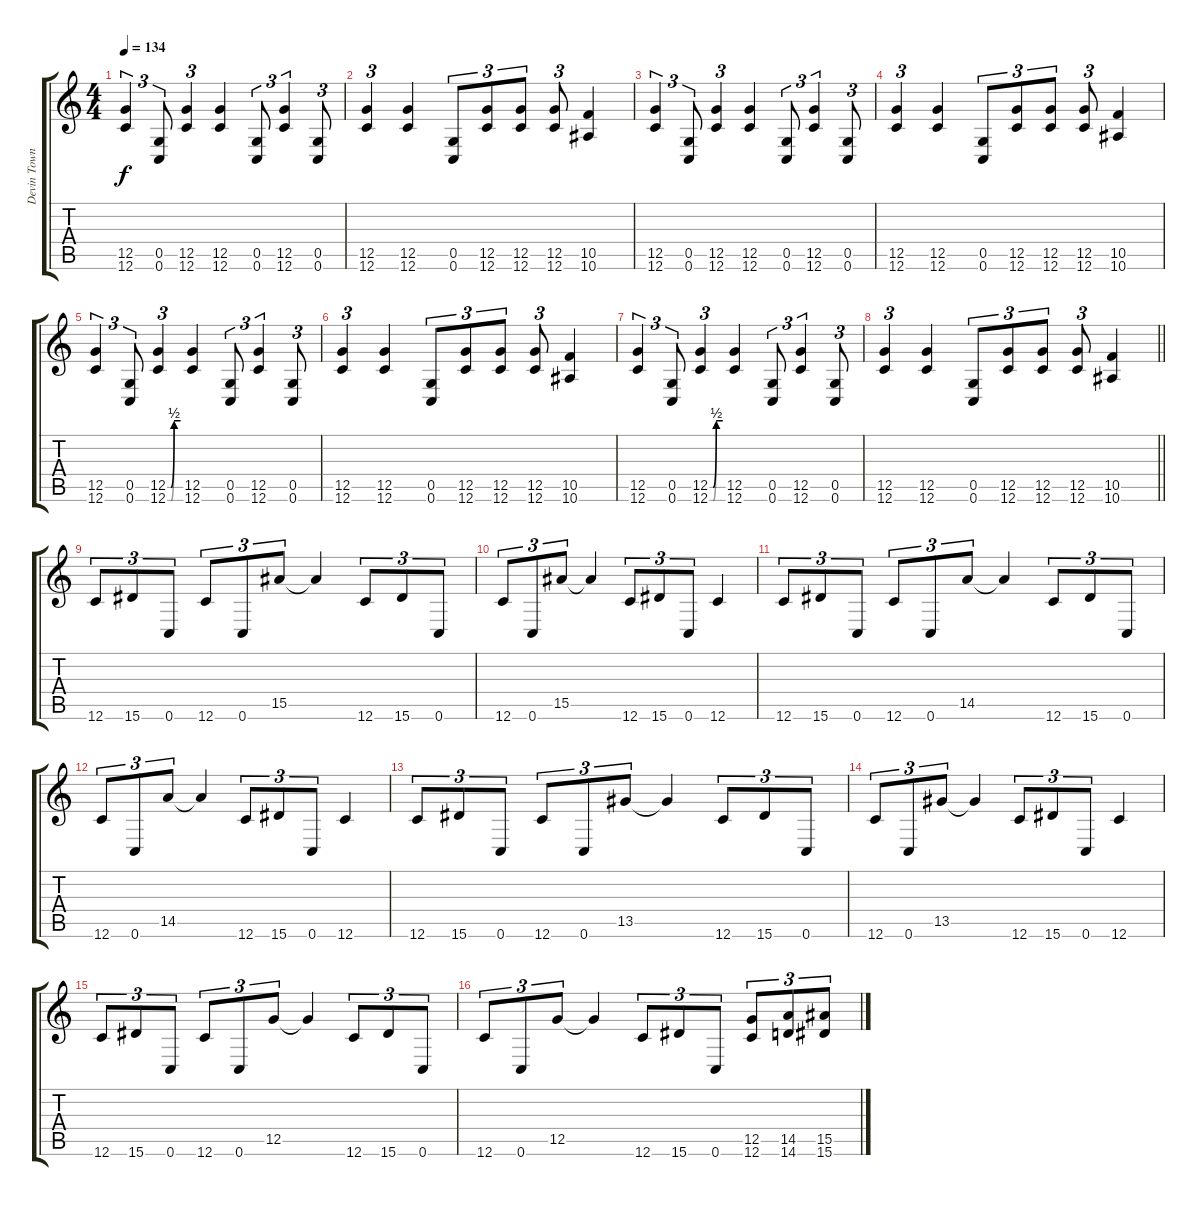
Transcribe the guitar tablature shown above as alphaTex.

\track ("Devin Townsend" "Devin Town") {instrument distortionguitar}
\staff {score tabs}
\tuning (E4 C4 G3 C3 G2 C2) {hide}
\ts (4 4)
\tempo 134
\clef g2
\ks c
(12.5 12.6).4{tu (3 2) dy f} (0.5 0.6).8{tu (3 2)} (12.5 12.6).4{tu (3 2)} (12.5 12.6).4 (0.5 0.6).8{tu (3 2)} (12.5 12.6).4{tu (3 2)} (0.5 0.6).8{tu (3 2)} |
(12.5 12.6).4{tu (3 2)} (12.5 12.6).4 (0.5 0.6).8{tu (3 2)} (12.5 12.6).8{tu (3 2)} (12.5 12.6).8{tu (3 2)} (12.5 12.6).8{tu (3 2)} (10.5 10.6).4 |
(12.5 12.6).4{tu (3 2)} (0.5 0.6).8{tu (3 2)} (12.5 12.6).4{tu (3 2)} (12.5 12.6).4 (0.5 0.6).8{tu (3 2)} (12.5 12.6).4{tu (3 2)} (0.5 0.6).8{tu (3 2)} |
(12.5 12.6).4{tu (3 2)} (12.5 12.6).4 (0.5 0.6).8{tu (3 2)} (12.5 12.6).8{tu (3 2)} (12.5 12.6).8{tu (3 2)} (12.5 12.6).8{tu (3 2)} (10.5 10.6).4 |
(12.5 12.6).4{tu (3 2)} (0.5 0.6).8{tu (3 2)} (12.5{be (custom 0 0 15 0 30 2 60 2)} 12.6{be (custom 0 0 15 0 30 2 60 2)}).4{tu (3 2)} (12.5 12.6).4 (0.5 0.6).8{tu (3 2)} (12.5 12.6).4{tu (3 2)} (0.5 0.6).8{tu (3 2)} |
(12.5 12.6).4{tu (3 2)} (12.5 12.6).4 (0.5 0.6).8{tu (3 2)} (12.5 12.6).8{tu (3 2)} (12.5 12.6).8{tu (3 2)} (12.5 12.6).8{tu (3 2)} (10.5 10.6).4 |
(12.5 12.6).4{tu (3 2)} (0.5 0.6).8{tu (3 2)} (12.5{be (custom 0 0 15 0 30 2 60 2)} 12.6{be (custom 0 0 15 0 30 2 60 2)}).4{tu (3 2)} (12.5 12.6).4 (0.5 0.6).8{tu (3 2)} (12.5 12.6).4{tu (3 2)} (0.5 0.6).8{tu (3 2)} |
\barLineRight lightlight
(12.5 12.6).4{tu (3 2)} (12.5 12.6).4 (0.5 0.6).8{tu (3 2)} (12.5 12.6).8{tu (3 2)} (12.5 12.6).8{tu (3 2)} (12.5 12.6).8{tu (3 2)} (10.5 10.6).4 |
12.6.8{tu (3 2)} 15.6.8{tu (3 2)} 0.6.8{tu (3 2)} 12.6.8{tu (3 2)} 0.6.8{tu (3 2)} 15.5.8{tu (3 2)} 15.5{t}.4 12.6.8{tu (3 2)} 15.6.8{tu (3 2)} 0.6.8{tu (3 2)} |
12.6.8{tu (3 2)} 0.6.8{tu (3 2)} 15.5.8{tu (3 2)} 15.5{t}.4 12.6.8{tu (3 2)} 15.6.8{tu (3 2)} 0.6.8{tu (3 2)} 12.6.4 |
12.6.8{tu (3 2)} 15.6.8{tu (3 2)} 0.6.8{tu (3 2)} 12.6.8{tu (3 2)} 0.6.8{tu (3 2)} 14.5.8{tu (3 2)} 14.5{t}.4 12.6.8{tu (3 2)} 15.6.8{tu (3 2)} 0.6.8{tu (3 2)} |
12.6.8{tu (3 2)} 0.6.8{tu (3 2)} 14.5.8{tu (3 2)} 14.5{t}.4 12.6.8{tu (3 2)} 15.6.8{tu (3 2)} 0.6.8{tu (3 2)} 12.6.4 |
12.6.8{tu (3 2)} 15.6.8{tu (3 2)} 0.6.8{tu (3 2)} 12.6.8{tu (3 2)} 0.6.8{tu (3 2)} 13.5.8{tu (3 2)} 13.5{t}.4 12.6.8{tu (3 2)} 15.6.8{tu (3 2)} 0.6.8{tu (3 2)} |
12.6.8{tu (3 2)} 0.6.8{tu (3 2)} 13.5.8{tu (3 2)} 13.5{t}.4 12.6.8{tu (3 2)} 15.6.8{tu (3 2)} 0.6.8{tu (3 2)} 12.6.4 |
12.6.8{tu (3 2)} 15.6.8{tu (3 2)} 0.6.8{tu (3 2)} 12.6.8{tu (3 2)} 0.6.8{tu (3 2)} 12.5.8{tu (3 2)} 12.5{t}.4 12.6.8{tu (3 2)} 15.6.8{tu (3 2)} 0.6.8{tu (3 2)} |
12.6.8{tu (3 2)} 0.6.8{tu (3 2)} 12.5.8{tu (3 2)} 12.5{t}.4 12.6.8{tu (3 2)} 15.6.8{tu (3 2)} 0.6.8{tu (3 2)} (12.5 12.6).8{tu (3 2)} (14.5 14.6).8{tu (3 2)} (15.5 15.6).8{tu (3 2)}
